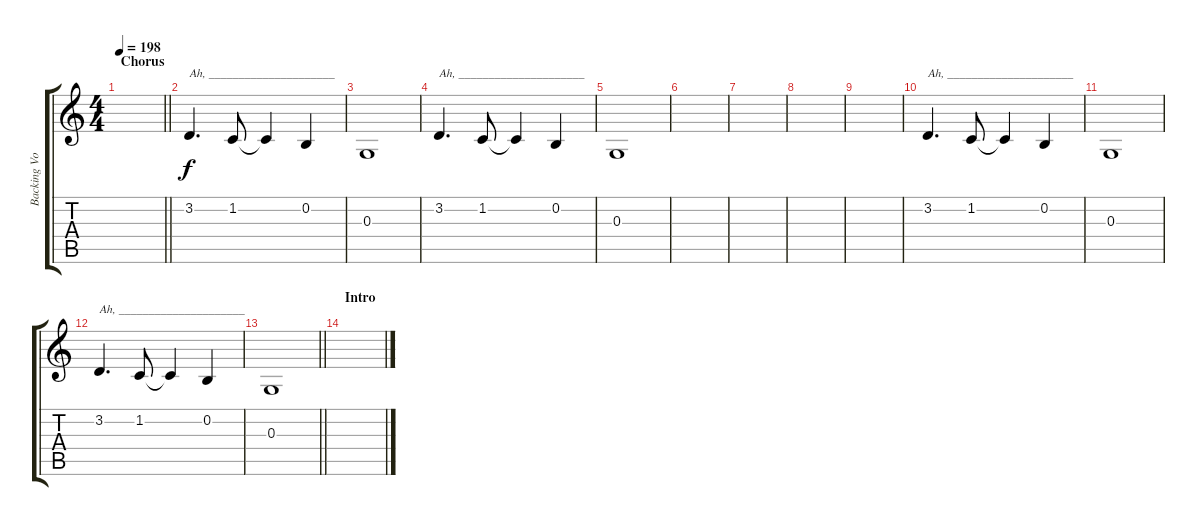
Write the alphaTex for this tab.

\track ("Backing Vocals" "Backing Vo") {instrument tenorsax}
\staff {score tabs}
\tuning (E4 B3 G3 D3 A2 E2) {hide}
\ts (4 4)
\section ("" "Chorus")
\tempo 198
\clef g2
\barLineRight lightlight
\ks c
|
\section ("" "")
3.2.4{d txt "Ah, _____________________"} 1.2.8 1.2{t}.4 0.2.4 |
0.3.1 |
3.2.4{d txt "Ah, _____________________"} 1.2.8 1.2{t}.4 0.2.4 |
0.3.1 |
|
|
|
|
3.2.4{d txt "Ah, _____________________"} 1.2.8 1.2{t}.4 0.2.4 |
0.3.1 |
3.2.4{d txt "Ah, _____________________"} 1.2.8 1.2{t}.4 0.2.4 |
\barLineRight lightlight
0.3.1 |
\section ("" "Intro")
